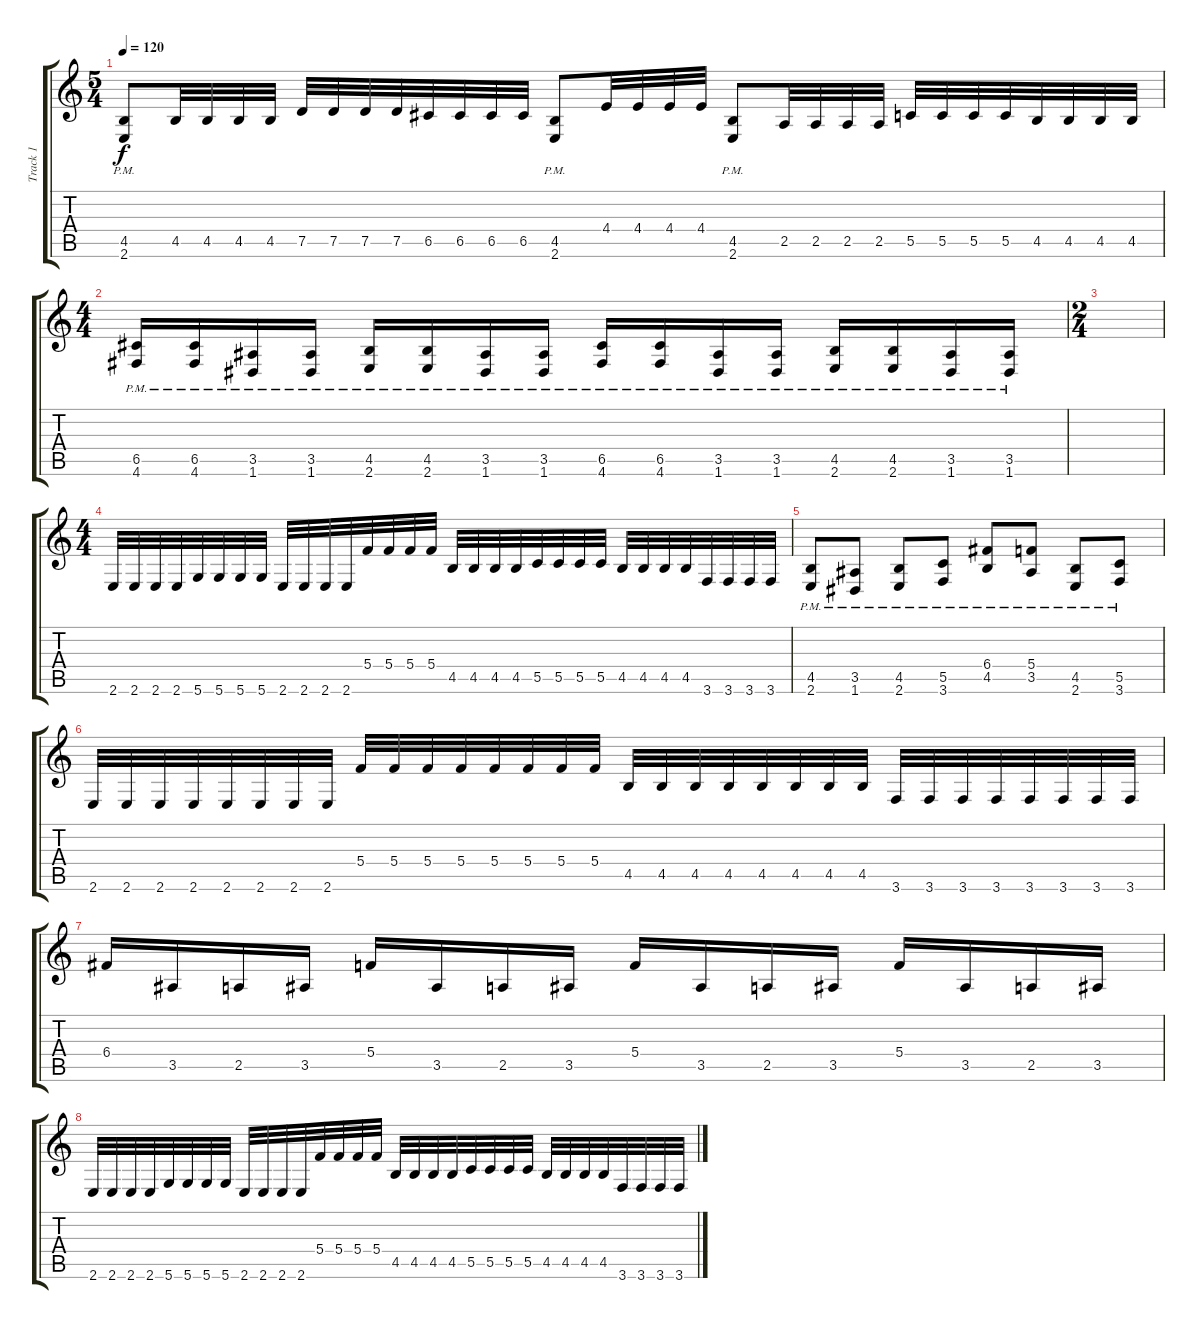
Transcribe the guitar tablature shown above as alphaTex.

\track ("Track 1" "Track 1") {instrument overdrivenguitar}
\staff {score tabs}
\tuning (D4 A3 F3 C3 G2 D2) {hide}
\ts (5 4)
\tempo 120
\clef g2
\ks c
(4.5{pm} 2.6{pm}).8{dy f} 4.5.32 4.5.32 4.5.32 4.5.32 7.5.32 7.5.32 7.5.32 7.5.32 6.5.32 6.5.32 6.5.32 6.5.32 (4.5{pm} 2.6{pm}).8 4.4.32 4.4.32 4.4.32 4.4.32 (4.5{pm} 2.6{pm}).8 2.5.32 2.5.32 2.5.32 2.5.32 5.5.32 5.5.32 5.5.32 5.5.32 4.5.32 4.5.32 4.5.32 4.5.32 |
\ts (4 4)
(6.5{pm} 4.6{pm}).16 (6.5{pm} 4.6{pm}).16 (3.5{pm} 1.6{pm}).16 (3.5{pm} 1.6{pm}).16 (4.5{pm} 2.6{pm}).16 (4.5{pm} 2.6{pm}).16 (3.5{pm} 1.6{pm}).16 (3.5{pm} 1.6{pm}).16 (6.5{pm} 4.6{pm}).16 (6.5{pm} 4.6{pm}).16 (3.5{pm} 1.6{pm}).16 (3.5{pm} 1.6{pm}).16 (4.5{pm} 2.6{pm}).16 (4.5{pm} 2.6{pm}).16 (3.5{pm} 1.6{pm}).16 (3.5{pm} 1.6{pm}).16 |
\ts (2 4)
|
\ts (4 4)
2.6.32 2.6.32 2.6.32 2.6.32 5.6.32 5.6.32 5.6.32 5.6.32 2.6.32 2.6.32 2.6.32 2.6.32 5.4.32 5.4.32 5.4.32 5.4.32 4.5.32 4.5.32 4.5.32 4.5.32 5.5.32 5.5.32 5.5.32 5.5.32 4.5.32 4.5.32 4.5.32 4.5.32 3.6.32 3.6.32 3.6.32 3.6.32 |
(4.5{pm} 2.6{pm}).8 (3.5{pm} 1.6{pm}).8 (4.5{pm} 2.6{pm}).8 (5.5{pm} 3.6{pm}).8 (6.4{pm} 4.5{pm}).8 (5.4{pm} 3.5{pm}).8 (4.5{pm} 2.6{pm}).8 (5.5{pm} 3.6{pm}).8 |
2.6.32 2.6.32 2.6.32 2.6.32 2.6.32 2.6.32 2.6.32 2.6.32 5.4.32 5.4.32 5.4.32 5.4.32 5.4.32 5.4.32 5.4.32 5.4.32 4.5.32 4.5.32 4.5.32 4.5.32 4.5.32 4.5.32 4.5.32 4.5.32 3.6.32 3.6.32 3.6.32 3.6.32 3.6.32 3.6.32 3.6.32 3.6.32 |
6.4.16 3.5.16 2.5.16 3.5.16 5.4.16 3.5.16 2.5.16 3.5.16 5.4.16 3.5.16 2.5.16 3.5.16 5.4.16 3.5.16 2.5.16 3.5.16 |
2.6.32 2.6.32 2.6.32 2.6.32 5.6.32 5.6.32 5.6.32 5.6.32 2.6.32 2.6.32 2.6.32 2.6.32 5.4.32 5.4.32 5.4.32 5.4.32 4.5.32 4.5.32 4.5.32 4.5.32 5.5.32 5.5.32 5.5.32 5.5.32 4.5.32 4.5.32 4.5.32 4.5.32 3.6.32 3.6.32 3.6.32 3.6.32
